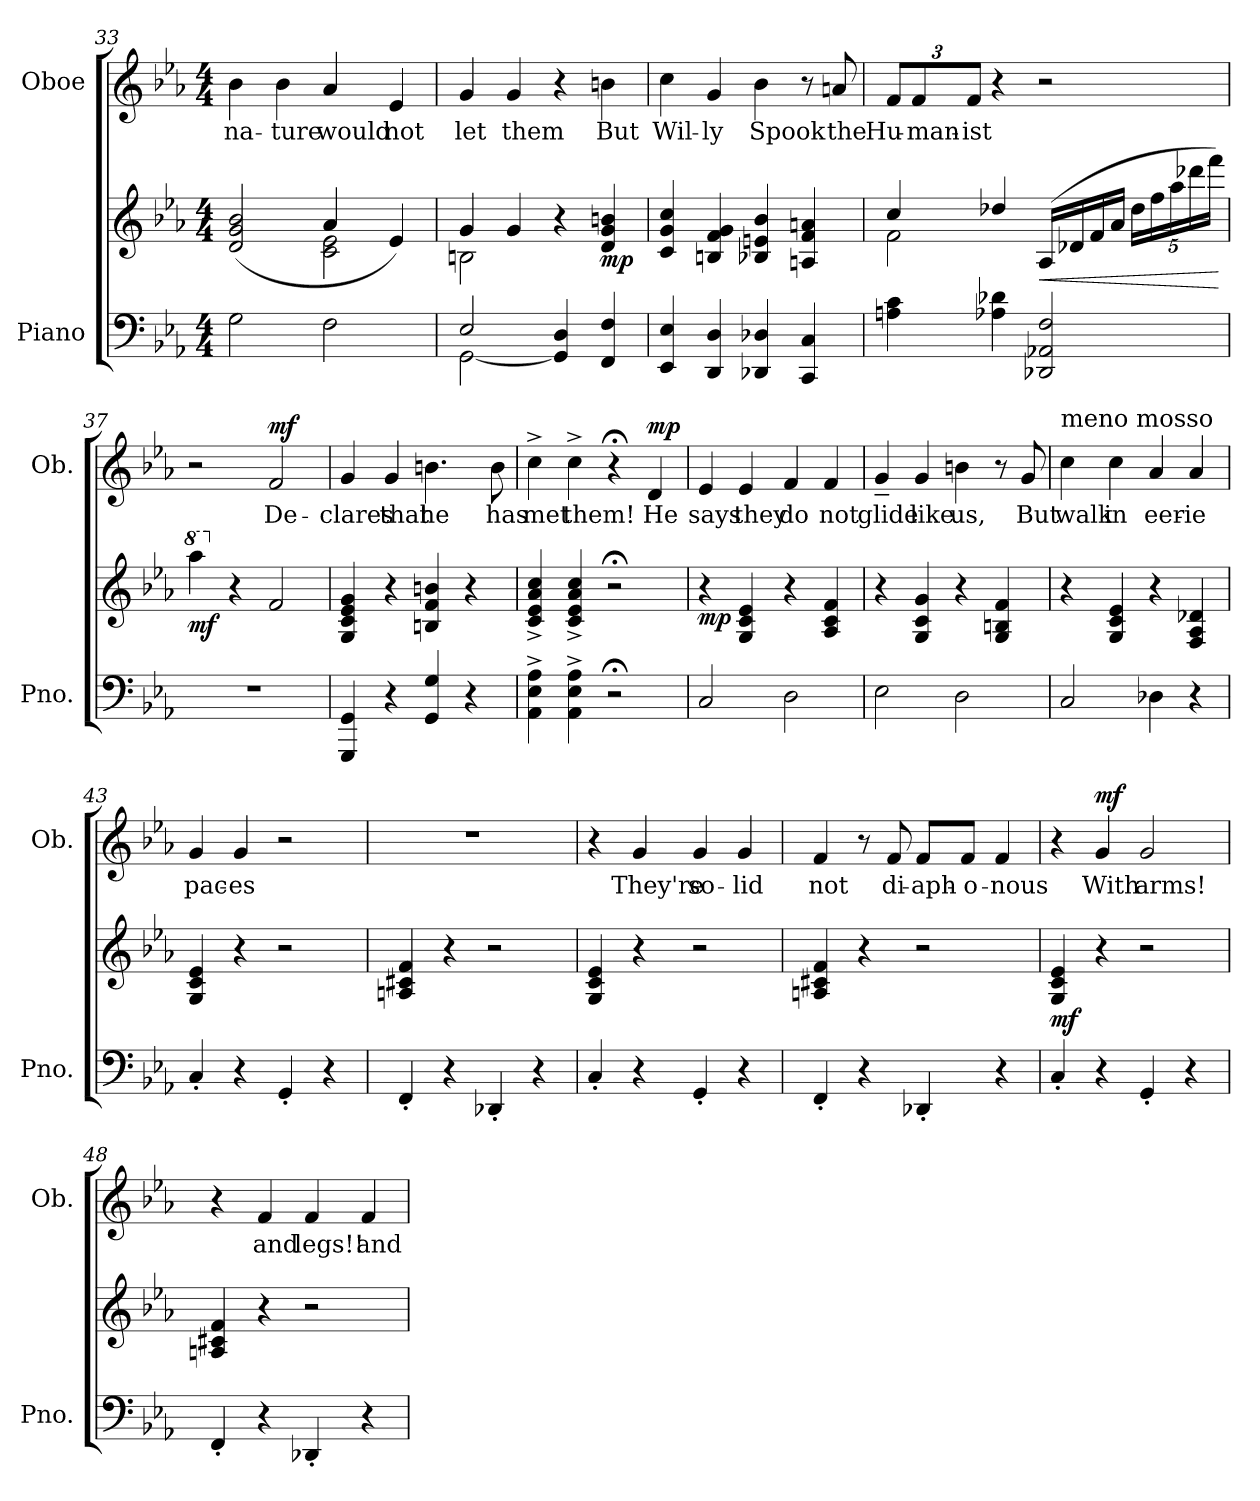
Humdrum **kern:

**kern	**kern	**dynam	**kern	**text	**dynam
*part2	*part2	*part2	*part1	*part1	*part1
*staff3	*staff2	*staff2/3	*staff1	*staff1	*staff1
*I"Piano	*	*	*I"Oboe	*	*
*I'Pno.	*	*	*I'Ob.	*	*
!!LO:LB:g=z
*clefF4	*clefG2	*	*clefG2	*	*
*k[b-e-a-]	*k[b-e-a-]	*	*k[b-e-a-]	*	*
*M4/4	*M4/4	*	*M4/4	*	*
=33	=33	=33	=33	=33	=33
*	*^	*	*	*	*
!	!	!	!	!	!LO:LY:b	!
2G\	(2d/ 2g/ 2b-/	2ryy	.	4b-\	na-	.
!	!	!	!	!	!LO:LY:b	!
.	.	.	.	4b-\	-ture	.
!	!	!	!	!	!LO:LY:b	!
2F\	4a-/	2c\ 2e-\	.	4a-/	would	.
!	!	!	!	!	!LO:LY:b	!
.	4e-/)	.	.	4e-/	not	.
=34	=34	=34	=34	=34	=34	=34
*^	*	*	*	*	*	*
!	!	!	!	!	!	!LO:LY:b	!
2E-/	[2GG\	4g/	2Bn\	.	4g/	let	.
!	!	!	!	!	!	!LO:LY:b	!
.	.	4g/	.	.	4g/	them	.
4GG/] 4D/	2ryy	4r	2ryy	.	4r	.	.
!	!	!	!	!LO:DY:b	!	!LO:LY:b	!
4FF/ 4F/	.	4d/ 4g/ 4bn/	.	mp	4bn\	But	.
*v	*v	*	*	*	*	*	*
*	*v	*v	*	*	*	*
=35	=35	=35	=35	=35	=35
!	!	!	!	!LO:LY:b	!
4EE-/ 4E-/	4c/ 4g/ 4cc/	.	4cc\	Wil-	.
!	!	!	!	!LO:LY:b	!
4DD/ 4D/	4Bn/ 4f/ 4g/	.	4g/	-ly	.
!	!	!	!	!LO:LY:b	!
4DD-X/ 4D-X/	4B-X/ 4en/ 4b-/	.	4b-\	Spook	.
4CC/ 4C/	4An/ 4f/ 4an/	.	8r	.	.
!	!	!	!	!LO:LY:b	!
.	.	.	8an/	the	.
=36	=36	=36	=36	=36	=36
*	*^	*	*	*	*
!	!	!	!	!	!LO:LY:b	!
4An\ 4c\	4cc/	2f\	.	12f/L	Hu-	.
!	!	!	!	!	!LO:LY:b	!
.	.	.	.	12f/	-man-	.
!	!	!	!	!	!LO:LY:b	!
.	.	.	.	12f/J	-ist	.
4A-X\ 4d-X\	4dd-X/	.	.	4r	.	.
!	!	!	!LO:HP:b	!	!	!
2DD-X/ 2AA-X/ 2F/	(16A-/LL	2ryy	<	2r	.	.
.	16d-X/	.	.	.	.	.
.	16f/	.	.	.	.	.
.	16a-/JJ	.	.	.	.	.
*	*Xbrackettup	*	*	*	*	*
.	20dd-\LL	.	.	.	.	.
.	20ff\	.	.	.	.	.
.	20aa-\	.	.	.	.	.
.	20ddd-X\	.	.	.	.	.
.	20fff\JJ)	.	.	.	.	.
*	*v	*v	*	*	*	*
.	.	[	.	.	.
!!LO:LB:g=z
=37	=37	=37	=37	=37	=37
*	*8va	*	*	*	*
!	!	!LO:DY:b	!	!	!
1r	4aaa-\	mf	2r	.	.
*	*X8va	*	*	*	*
.	4r	.	.	.	.
!	!	!	!	!LO:LY:b	!LO:DY:a
.	2f/	.	2f/	De-	mf
=38	=38	=38	=38	=38	=38
!	!	!	!	!LO:LY:b	!
4GGG/ 4GG/	4G/ 4c/ 4e-/ 4g/	.	4g/	-clares	.
!	!	!	!	!LO:LY:b	!
4r	4r	.	4g/	that	.
!	!	!	!	!LO:LY:b	!
4GG/ 4G/	4Bn/ 4f/ 4bn/	.	4.bn\	he	.
4r	4r	.	.	.	.
!	!	!	!	!LO:LY:b	!
.	.	.	8b\	has	.
=39	=39	=39	=39	=39	=39
!	!	!	!	!LO:LY:b	!
4AA-\^ 4E-\^ 4A-\^	4c/^ 4e-/^ 4a-/^ 4cc/^	.	4cc^\	met	.
!	!	!	!	!LO:LY:b	!
4AA-\^ 4E-\^ 4A-\^	4c/^ 4e-/^ 4a-/^ 4cc/^	.	4cc^\	them!	.
2r;<	2r;<	.	4r;<	.	.
!	!	!	!	!LO:LY:b	!LO:DY:a
.	.	.	4d/	He	mp
=40	=40	=40	=40	=40	=40
!	!	!LO:DY:b	!	!LO:LY:b	!
2C/	4r	mp	4e-/	says	.
!	!	!	!	!LO:LY:b	!
.	4G/ 4c/ 4e-/	.	4e-/	they	.
!	!	!	!	!LO:LY:b	!
2D\	4r	.	4f/	do	.
!	!	!	!	!LO:LY:b	!
.	4A-/ 4c/ 4f/	.	4f/	not	.
=41	=41	=41	=41	=41	=41
!	!	!	!	!LO:LY:b	!
2E-\	4r	.	4g~/	glide	.
!	!	!	!	!LO:LY:b	!
.	4G/ 4c/ 4g/	.	4g/	like	.
!	!	!	!	!LO:LY:b	!
2D\	4r	.	4bn\	us,	.
.	4G/ 4Bn/ 4f/	.	8r	.	.
!	!	!	!	!LO:LY:b	!
.	.	.	8g/	But	.
!!LO:LB:g=z
=42	=42	=42	=42	=42	=42
!	!	!	!LO:TX:a:t=meno mosso	!	!
!	!	!	!	!LO:LY:b	!
2C/	4r	.	4cc\	walk	.
!	!	!	!	!LO:LY:b	!
.	4G/ 4c/ 4e-/	.	4cc\	in	.
!	!	!	!	!LO:LY:b	!
4D-X\	4r	.	4a-/	eer-	.
!	!	!	!	!LO:LY:b	!
4r	4F/ 4A-/ 4d-X/	.	4a-/	-ie	.
=43	=43	=43	=43	=43	=43
!	!	!	!	!LO:LY:b	!
4C'/	4G/ 4c/ 4e-/	.	4g/	pac-	.
!	!	!	!	!LO:LY:b	!
4r	4r	.	4g/	-es	.
4GG'/	2r	.	2r	.	.
4r	.	.	.	.	.
=44	=44	=44	=44	=44	=44
4FF'/	4An/ 4c#X/ 4f/	.	1r	.	.
4r	4r	.	.	.	.
4DD-X'/	2r	.	.	.	.
4r	.	.	.	.	.
=45	=45	=45	=45	=45	=45
4C'/	4G/ 4c/ 4e-/	.	4r	.	.
!	!	!	!	!LO:LY:b	!
4r	4r	.	4g/	They're	.
!	!	!	!	!LO:LY:b	!
4GG'/	2r	.	4g/	so-	.
!	!	!	!	!LO:LY:b	!
4r	.	.	4g/	-lid	.
=46	=46	=46	=46	=46	=46
!	!	!	!	!LO:LY:b	!
4FF'/	4An/ 4c#X/ 4f/	.	4f/	not	.
4r	4r	.	8r	.	.
!	!	!	!	!LO:LY:b	!
.	.	.	8f/	di-	.
!	!	!	!	!LO:LY:b	!
4DD-X'/	2r	.	8f/L	-aph-	.
!	!	!	!	!LO:LY:b	!
.	.	.	8f/J	-o-	.
!	!	!	!	!LO:LY:b	!
4r	.	.	4f/	-nous	.
!!LO:PB:g=z
=47	=47	=47	=47	=47	=47
!	!	!LO:DY:b	!	!	!
4C'/	4G/ 4c/ 4e-/	mf	4r	.	.
!	!	!	!	!LO:LY:b	!LO:DY:a
4r	4r	.	4g/	With	mf
!	!	!	!	!LO:LY:b	!
4GG'/	2r	.	2g/	arms!	.
4r	.	.	.	.	.
=48	=48	=48	=48	=48	=48
4FF'/	4An/ 4c#X/ 4f/	.	4r	.	.
!	!	!	!	!LO:LY:b	!
4r	4r	.	4f/	and	.
!	!	!	!	!LO:LY:b	!
4DD-X'/	2r	.	4f/	legs!!	.
!	!	!	!	!LO:LY:b	!
4r	.	.	4f/	and	.
=	=	=	=	=	=
*-	*-	*-	*-	*-	*-
